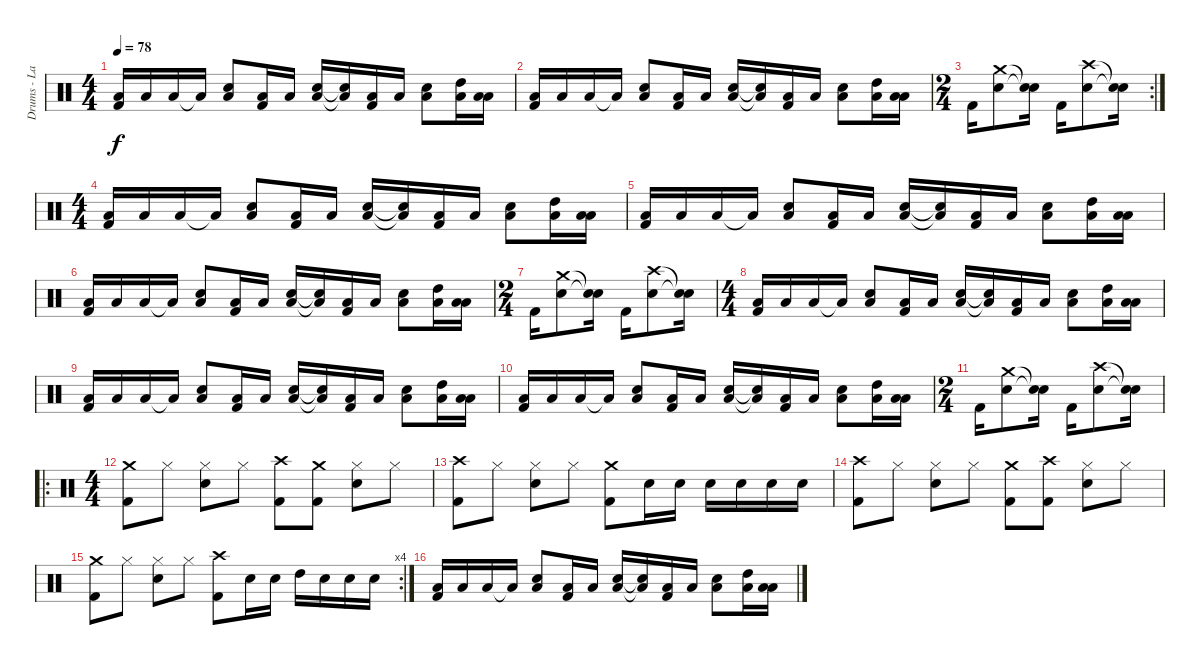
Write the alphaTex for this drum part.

\track ("Drums - Lars" "Drums - La") {instrument percussion}
\staff {score}
\articulation defaults
\ts (4 4)
\tempo 78
\clef neutral
\ks c
("Low Floor Tom (hit)" "Kick (hit) 2").16{dy f} "Low Floor Tom (hit)".16 "Low Floor Tom (hit)".16 "Low Floor Tom (hit)"{t}.16 ("Low Floor Tom (hit)" "Snare (hit) 2").8 ("Low Floor Tom (hit)" "Kick (hit) 2").16 "Low Floor Tom (hit)".16 ("Low Floor Tom (hit)" "Snare (hit) 2").16 ("Low Floor Tom (hit)"{t} "Snare (hit)"{t}).16 ("Low Floor Tom (hit)" "Kick (hit) 2").16 "Low Floor Tom (hit)".16 ("Low Floor Tom (hit)" "Snare (hit) 2").8 ("Low Floor Tom (hit)" "High Tom (hit)").16 ("Low Floor Tom (hit)" "Low Tom (hit)").16 |
("Low Floor Tom (hit)" "Kick (hit) 2").16 "Low Floor Tom (hit)".16 "Low Floor Tom (hit)".16 "Low Floor Tom (hit)"{t}.16 ("Low Floor Tom (hit)" "Snare (hit) 2").8 ("Low Floor Tom (hit)" "Kick (hit) 2").16 "Low Floor Tom (hit)".16 ("Low Floor Tom (hit)" "Snare (hit) 2").16 ("Low Floor Tom (hit)"{t} "Snare (hit)"{t}).16 ("Low Floor Tom (hit)" "Kick (hit) 2").16 "Low Floor Tom (hit)".16 ("Low Floor Tom (hit)" "Snare (hit) 2").8 ("Low Floor Tom (hit)" "High Tom (hit)").16 ("Low Floor Tom (hit)" "Low Tom (hit)").16 |
\rc 2
\ts (2 4)
"Kick (hit) 2".16 ("Crash medium (hit)" "Snare (hit) 2").8 ("Snare (hit)"{t} "Snare (hit)"{t}).16 "Kick (hit) 2".16 ("Crash high (hit)" "Snare (hit) 2").8 ("Snare (hit)"{t} "Snare (hit)"{t}).16 |
\ts (4 4)
("Low Floor Tom (hit)" "Kick (hit) 2").16 "Low Floor Tom (hit)".16 "Low Floor Tom (hit)".16 "Low Floor Tom (hit)"{t}.16 ("Low Floor Tom (hit)" "Snare (hit) 2").8 ("Low Floor Tom (hit)" "Kick (hit) 2").16 "Low Floor Tom (hit)".16 ("Low Floor Tom (hit)" "Snare (hit) 2").16 ("Low Floor Tom (hit)"{t} "Snare (hit)"{t}).16 ("Low Floor Tom (hit)" "Kick (hit) 2").16 "Low Floor Tom (hit)".16 ("Low Floor Tom (hit)" "Snare (hit) 2").8 ("Low Floor Tom (hit)" "High Tom (hit)").16 ("Low Floor Tom (hit)" "Low Tom (hit)").16 |
("Low Floor Tom (hit)" "Kick (hit) 2").16 "Low Floor Tom (hit)".16 "Low Floor Tom (hit)".16 "Low Floor Tom (hit)"{t}.16 ("Low Floor Tom (hit)" "Snare (hit) 2").8 ("Low Floor Tom (hit)" "Kick (hit) 2").16 "Low Floor Tom (hit)".16 ("Low Floor Tom (hit)" "Snare (hit) 2").16 ("Low Floor Tom (hit)"{t} "Snare (hit)"{t}).16 ("Low Floor Tom (hit)" "Kick (hit) 2").16 "Low Floor Tom (hit)".16 ("Low Floor Tom (hit)" "Snare (hit) 2").8 ("Low Floor Tom (hit)" "High Tom (hit)").16 ("Low Floor Tom (hit)" "Low Tom (hit)").16 |
("Low Floor Tom (hit)" "Kick (hit) 2").16 "Low Floor Tom (hit)".16 "Low Floor Tom (hit)".16 "Low Floor Tom (hit)"{t}.16 ("Low Floor Tom (hit)" "Snare (hit) 2").8 ("Low Floor Tom (hit)" "Kick (hit) 2").16 "Low Floor Tom (hit)".16 ("Low Floor Tom (hit)" "Snare (hit) 2").16 ("Low Floor Tom (hit)"{t} "Snare (hit)"{t}).16 ("Low Floor Tom (hit)" "Kick (hit) 2").16 "Low Floor Tom (hit)".16 ("Low Floor Tom (hit)" "Snare (hit) 2").8 ("Low Floor Tom (hit)" "High Tom (hit)").16 ("Low Floor Tom (hit)" "Low Tom (hit)").16 |
\ts (2 4)
"Kick (hit) 2".16 ("Crash medium (hit)" "Snare (hit) 2").8 ("Snare (hit)"{t} "Snare (hit)"{t}).16 "Kick (hit) 2".16 ("Crash high (hit)" "Snare (hit) 2").8 ("Snare (hit)"{t} "Snare (hit)"{t}).16 |
\ts (4 4)
("Low Floor Tom (hit)" "Kick (hit) 2").16 "Low Floor Tom (hit)".16 "Low Floor Tom (hit)".16 "Low Floor Tom (hit)"{t}.16 ("Low Floor Tom (hit)" "Snare (hit) 2").8 ("Low Floor Tom (hit)" "Kick (hit) 2").16 "Low Floor Tom (hit)".16 ("Low Floor Tom (hit)" "Snare (hit) 2").16 ("Low Floor Tom (hit)"{t} "Snare (hit)"{t}).16 ("Low Floor Tom (hit)" "Kick (hit) 2").16 "Low Floor Tom (hit)".16 ("Low Floor Tom (hit)" "Snare (hit) 2").8 ("Low Floor Tom (hit)" "High Tom (hit)").16 ("Low Floor Tom (hit)" "Low Tom (hit)").16 |
("Low Floor Tom (hit)" "Kick (hit) 2").16 "Low Floor Tom (hit)".16 "Low Floor Tom (hit)".16 "Low Floor Tom (hit)"{t}.16 ("Low Floor Tom (hit)" "Snare (hit) 2").8 ("Low Floor Tom (hit)" "Kick (hit) 2").16 "Low Floor Tom (hit)".16 ("Low Floor Tom (hit)" "Snare (hit) 2").16 ("Low Floor Tom (hit)"{t} "Snare (hit)"{t}).16 ("Low Floor Tom (hit)" "Kick (hit) 2").16 "Low Floor Tom (hit)".16 ("Low Floor Tom (hit)" "Snare (hit) 2").8 ("Low Floor Tom (hit)" "High Tom (hit)").16 ("Low Floor Tom (hit)" "Low Tom (hit)").16 |
("Low Floor Tom (hit)" "Kick (hit) 2").16 "Low Floor Tom (hit)".16 "Low Floor Tom (hit)".16 "Low Floor Tom (hit)"{t}.16 ("Low Floor Tom (hit)" "Snare (hit) 2").8 ("Low Floor Tom (hit)" "Kick (hit) 2").16 "Low Floor Tom (hit)".16 ("Low Floor Tom (hit)" "Snare (hit) 2").16 ("Low Floor Tom (hit)"{t} "Snare (hit)"{t}).16 ("Low Floor Tom (hit)" "Kick (hit) 2").16 "Low Floor Tom (hit)".16 ("Low Floor Tom (hit)" "Snare (hit) 2").8 ("Low Floor Tom (hit)" "High Tom (hit)").16 ("Low Floor Tom (hit)" "Low Tom (hit)").16 |
\ts (2 4)
"Kick (hit) 2".16 ("Crash medium (hit)" "Snare (hit) 2").8 ("Snare (hit)"{t} "Snare (hit)"{t}).16 "Kick (hit) 2".16 ("Crash high (hit)" "Snare (hit) 2").8 ("Snare (hit)"{t} "Snare (hit)"{t}).16 |
\ro
\ts (4 4)
("Crash medium (hit)" "Kick (hit) 2").8 "Hi-Hat (closed)".8 ("Hi-Hat (closed)" "Snare (hit) 2").8 "Hi-Hat (closed)".8 ("Crash high (hit)" "Kick (hit) 2").8 ("Crash medium (hit)" "Kick (hit) 2").8 ("Hi-Hat (closed)" "Snare (hit) 2").8 "Hi-Hat (closed)".8 |
("Crash high (hit)" "Kick (hit) 2").8 "Hi-Hat (closed)".8 ("Hi-Hat (closed)" "Snare (hit) 2").8 "Hi-Hat (closed)".8 ("Crash medium (hit)" "Kick (hit) 2").8 "Snare (hit) 2".16 "Snare (hit) 2".16 "Snare (hit) 2".16 "Snare (hit) 2".16 "Snare (hit) 2".16 "Snare (hit) 2".16 |
("Crash high (hit)" "Kick (hit) 2").8 "Hi-Hat (closed)".8 ("Hi-Hat (closed)" "Snare (hit) 2").8 "Hi-Hat (closed)".8 ("Crash medium (hit)" "Kick (hit) 2").8 ("Crash high (hit)" "Kick (hit) 2").8 ("Hi-Hat (closed)" "Snare (hit) 2").8 "Hi-Hat (closed)".8 |
\rc 4
("Crash medium (hit)" "Kick (hit) 2").8 "Hi-Hat (closed)".8 ("Hi-Hat (closed)" "Snare (hit) 2").8 "Hi-Hat (closed)".8 ("Crash high (hit)" "Kick (hit) 2").8 "Snare (hit) 2".16 "Snare (hit) 2".16 "High Tom (hit)".16 "Snare (hit) 2".16 "Snare (hit) 2".16 "Snare (hit) 2".16 |
("Low Floor Tom (hit)" "Kick (hit) 2").16 "Low Floor Tom (hit)".16 "Low Floor Tom (hit)".16 "Low Floor Tom (hit)"{t}.16 ("Low Floor Tom (hit)" "Snare (hit) 2").8 ("Low Floor Tom (hit)" "Kick (hit) 2").16 "Low Floor Tom (hit)".16 ("Low Floor Tom (hit)" "Snare (hit) 2").16 ("Low Floor Tom (hit)"{t} "Snare (hit)"{t}).16 ("Low Floor Tom (hit)" "Kick (hit) 2").16 "Low Floor Tom (hit)".16 ("Low Floor Tom (hit)" "Snare (hit) 2").8 ("Low Floor Tom (hit)" "High Tom (hit)").16 ("Low Floor Tom (hit)" "Low Tom (hit)").16
